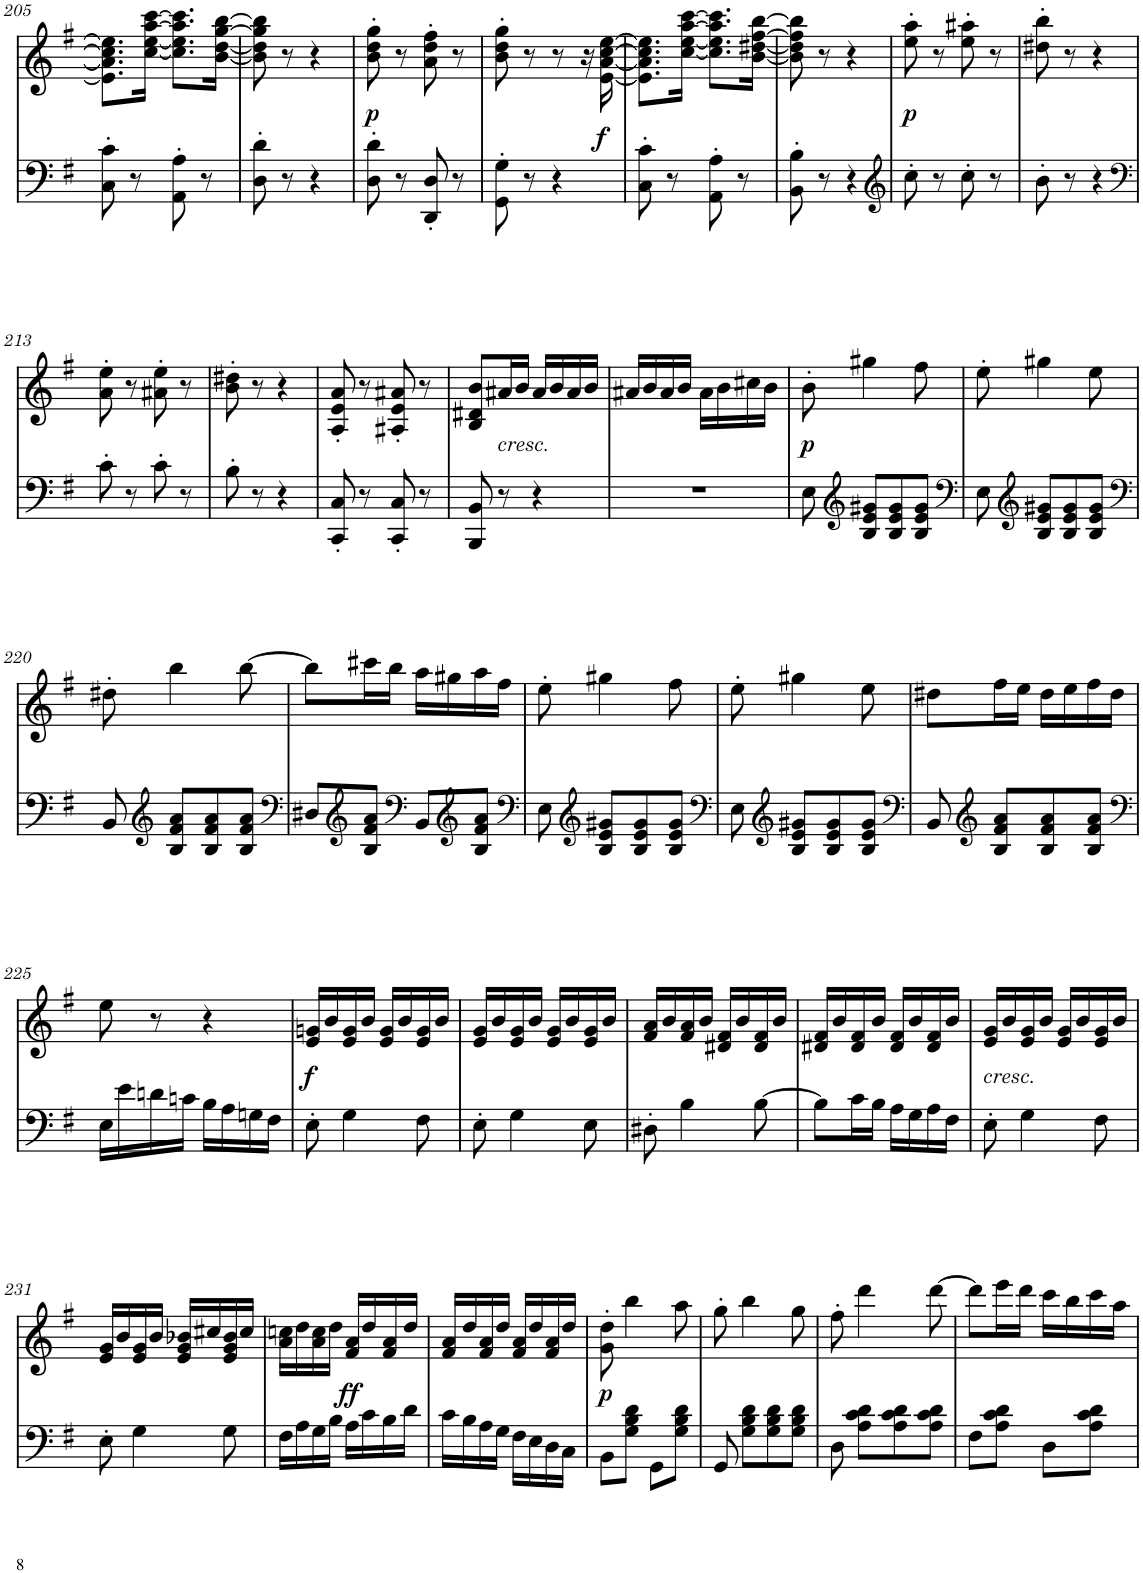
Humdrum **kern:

**kern	**dynam	**kern	**text	**dynam
*part2	*part2	*part1	*part1	*part1
*staff2	*staff2	*staff1	*staff1	*staff1
*I"piano	*	*I"piano	*	*
*I'Pno	*	*I'Pno	*	*
!!LO:PB:g=z
*clefF4	*	*clefG2	*	*
*k[f#]	*	*k[f#]	*	*
*G:	*	*G:	*	*
*M2/4	*	*M2/4	*	*
=205	=205	=205	=205	=205
8C\' 8c\'	.	8.e\] 8.a\] 8.cc\] 8.ee\]L	.	.
8r	.	.	.	.
.	.	[16cc\ [16ee\ [16aa\ [16ccc\Jk	.	.
8AA\' 8A\'	.	8.cc\] 8.ee\] 8.aa\] 8.ccc\]L	.	.
8r	.	.	.	.
.	.	[16b\ [16dd\ [16gg\ [16bb\Jk	.	.
=206	=206	=206	=206	=206
8D\' 8d\'	.	8b\] 8dd\] 8gg\] 8bb\]	.	.
8r	.	8r	.	.
4r	.	4r	.	.
=207	=207	=207	=207	=207
!	!	!	!LO:LY:b	!LO:DY:b
8D\' 8d\'	.	8b\' 8dd\' 8gg\'	p	p
8r	.	8r	.	.
8DD/' 8D/'	.	8a\' 8dd\' 8ff#\'	.	.
8r	.	8r	.	.
=208	=208	=208	=208	=208
8GG\' 8G\'	.	8b\' 8dd\' 8gg\'	.	.
8r	.	8r	.	.
!	!LO:DY:a	!	!	!
4r	f	8r	.	.
.	.	16r	.	.
!	!	!	!LO:LY:b	!
.	.	[16e\ [16a\ [16cc\ [16ee\	f	.
=209	=209	=209	=209	=209
8C\' 8c\'	.	8.e\] 8.a\] 8.cc\] 8.ee\]L	.	.
8r	.	.	.	.
.	.	[16cc\ [16ee\ [16aa\ [16ccc\Jk	.	.
8AA\' 8A\'	.	8.cc\] 8.ee\] 8.aa\] 8.ccc\]L	.	.
8r	.	.	.	.
.	.	[16b\ [16dd#X\ [16ff#\ [16bb\Jk	.	.
=210	=210	=210	=210	=210
8BB\' 8B\'	.	8b\] 8dd#\] 8ff#\] 8bb\]	.	.
8r	.	8r	.	.
4r	.	4r	.	.
=211	=211	=211	=211	=211
*clefG2	*	*	*	*
!	!	!	!LO:LY:b	!LO:DY:b
8cc'\	.	8ee\' 8aa\'	p	p
8r	.	8r	.	.
8cc'\	.	8ee\' 8aa#X\'	.	.
8r	.	8r	.	.
=212	=212	=212	=212	=212
8b'\	.	8dd#X\' 8bb\'	.	.
8r	.	8r	.	.
4r	.	4r	.	.
!!LO:LB:g=z
=213	=213	=213	=213	=213
*clefF4	*	*	*	*
8c'\	.	8a\' 8ee\'	.	.
8r	.	8r	.	.
8c'\	.	8a#X\' 8ee\'	.	.
8r	.	8r	.	.
=214	=214	=214	=214	=214
8B'\	.	8b\' 8dd#X\'	.	.
8r	.	8r	.	.
4r	.	4r	.	.
=215	=215	=215	=215	=215
8CC/' 8C/'	.	8A/' 8e/' 8a/'	.	.
8r	.	8r	.	.
8CC/' 8C/'	.	8A#X/' 8e/' 8a#X/'	.	.
8r	.	8r	.	.
=216	=216	=216	=216	=216
8BBB/ 8BB/	.	8B/ 8d#X/ 8b/L	.	.
!	!	!LO:TX:b:i:t=cresc.	!	!
!	!	!	!LO:LY:b	!
8r	.	16a#X/L	<	.
.	.	16b/JJ	.	.
4r	.	16a#/LL	.	.
.	.	16b/	.	.
.	.	16a#/	.	.
.	.	16b/JJ	.	.
=217	=217	=217	=217	=217
2r	.	16a#X/LL	.	.
.	.	16b/	.	.
.	.	16a#/	.	.
.	.	16b/JJ	.	.
.	.	16a#\LL	.	.
.	.	16b\	.	.
.	.	16cc#X\	.	.
.	.	16b\JJ	.	.
=218	=218	=218	=218	=218
!	!	!	!LO:LY:b	!LO:DY:b
8E\	.	8b'\	p	p
*clefG2	*	*	*	*
8B/ 8e/ 8g#X/L	.	4gg#X\	.	.
8B/ 8e/ 8g#/	.	.	.	.
8B/ 8e/ 8g#/J	.	8ff#\	.	.
=219	=219	=219	=219	=219
*clefF4	*	*	*	*
8E\	.	8ee'\	.	.
*clefG2	*	*	*	*
8B/ 8e/ 8g#X/L	.	4gg#X\	.	.
8B/ 8e/ 8g#/	.	.	.	.
8B/ 8e/ 8g#/J	.	8ee\	.	.
!!LO:LB:g=z
=220	=220	=220	=220	=220
*clefF4	*	*	*	*
8BB/	.	8dd#X'\	.	.
*clefG2	*	*	*	*
8B/ 8f#/ 8a/L	.	4bb\	.	.
8B/ 8f#/ 8a/	.	.	.	.
8B/ 8f#/ 8a/J	.	[8bb\	.	.
=221	=221	=221	=221	=221
*clefF4	*	*	*	*
8D#X/L	.	8bb\L]	.	.
*clefG2	*	*	*	*
8B/ 8f#/ 8a/J	.	16ccc#X\L	.	.
.	.	16bb\JJ	.	.
*clefF4	*	*	*	*
8BB/L	.	16aa\LL	.	.
.	.	16gg#X\	.	.
*clefG2	*	*	*	*
8B/ 8f#/ 8a/J	.	16aa\	.	.
.	.	16ff#\JJ	.	.
=222	=222	=222	=222	=222
*clefF4	*	*	*	*
8E\	.	8ee'\	.	.
*clefG2	*	*	*	*
8B/ 8e/ 8g#X/L	.	4gg#X\	.	.
8B/ 8e/ 8g#/	.	.	.	.
8B/ 8e/ 8g#/J	.	8ff#\	.	.
=223	=223	=223	=223	=223
*clefF4	*	*	*	*
8E\	.	8ee'\	.	.
*clefG2	*	*	*	*
8B/ 8e/ 8g#X/L	.	4gg#X\	.	.
8B/ 8e/ 8g#/	.	.	.	.
8B/ 8e/ 8g#/J	.	8ee\	.	.
=224	=224	=224	=224	=224
*clefF4	*	*	*	*
8BB/	.	8dd#X\L	.	.
*clefG2	*	*	*	*
8B/ 8f#/ 8a/L	.	16ff#\L	.	.
.	.	16ee\JJ	.	.
8B/ 8f#/ 8a/	.	16dd#\LL	.	.
.	.	16ee\	.	.
8B/ 8f#/ 8a/J	.	16ff#\	.	.
.	.	16dd#\JJ	.	.
!!LO:LB:g=z
=225	=225	=225	=225	=225
*clefF4	*	*	*	*
16E\LL	.	8ee\	.	.
16e\	.	.	.	.
16dn\	.	8r	.	.
16cn\JJ	.	.	.	.
16B\LL	.	4r	.	.
16A\	.	.	.	.
16Gn\	.	.	.	.
16F#\JJ	.	.	.	.
=226	=226	=226	=226	=226
!	!	!	!LO:LY:b	!LO:DY:b
8E'\	.	16e/ 16gn/LL	f	f
.	.	16b/	.	.
4G\	.	16e/ 16g/	.	.
.	.	16b/JJ	.	.
.	.	16e/ 16g/LL	.	.
.	.	16b/	.	.
8F#\	.	16e/ 16g/	.	.
.	.	16b/JJ	.	.
=227	=227	=227	=227	=227
8E'\	.	16e/ 16g/LL	.	.
.	.	16b/	.	.
4G\	.	16e/ 16g/	.	.
.	.	16b/JJ	.	.
.	.	16e/ 16g/LL	.	.
.	.	16b/	.	.
8E\	.	16e/ 16g/	.	.
.	.	16b/JJ	.	.
=228	=228	=228	=228	=228
8D#X'\	.	16f#/ 16a/LL	.	.
.	.	16b/	.	.
4B\	.	16f#/ 16a/	.	.
.	.	16b/JJ	.	.
.	.	16d#X/ 16f#/LL	.	.
.	.	16b/	.	.
[8B\	.	16d#/ 16f#/	.	.
.	.	16b/JJ	.	.
=229	=229	=229	=229	=229
8B\L]	.	16d#X/ 16f#/LL	.	.
.	.	16b/	.	.
16c\L	.	16d#/ 16f#/	.	.
16B\JJ	.	16b/JJ	.	.
16A\LL	.	16d#/ 16f#/LL	.	.
16G\	.	16b/	.	.
16A\	.	16d#/ 16f#/	.	.
16F#\JJ	.	16b/JJ	.	.
=230	=230	=230	=230	=230
!	!	!LO:TX:b:i:t=cresc.	!	!
!	!	!	!LO:LY:b	!
8E'\	.	16e/ 16g/LL	<	.
.	.	16b/	.	.
4G\	.	16e/ 16g/	.	.
.	.	16b/JJ	.	.
.	.	16e/ 16g/LL	.	.
.	.	16b/	.	.
8F#\	.	16e/ 16g/	.	.
.	.	16b/JJ	.	.
!!LO:LB:g=z
=231	=231	=231	=231	=231
8E'\	.	16e/ 16g/LL	.	.
.	.	16b/	.	.
4G\	.	16e/ 16g/	.	.
.	.	16b/JJ	.	.
.	.	16e/ 16g/ 16b-X/LL	.	.
.	.	16cc#X/	.	.
8G\	.	16e/ 16g/ 16b-/	.	.
.	.	16cc#/JJ	.	.
=232	=232	=232	=232	=232
16F#\LL	.	16a\ 16ccn\LL	.	.
16A\	.	16dd\	.	.
16G\	.	16a\ 16cc\	.	.
16B\JJ	.	16dd\JJ	.	.
!	!	!	!LO:LY:b	!LO:DY:b
16A\LL	.	16f#/ 16a/LL	ff	ff
16c\	.	16dd/	.	.
16B\	.	16f#/ 16a/	.	.
16d\JJ	.	16dd/JJ	.	.
=233	=233	=233	=233	=233
16c\LL	.	16f#/ 16a/LL	.	.
16B\	.	16dd/	.	.
16A\	.	16f#/ 16a/	.	.
16G\JJ	.	16dd/JJ	.	.
16F#\LL	.	16f#/ 16a/LL	.	.
16E\	.	16dd/	.	.
16D\	.	16f#/ 16a/	.	.
16C\JJ	.	16dd/JJ	.	.
=234	=234	=234	=234	=234
!	!	!	!	!LO:DY:b
8BB\L	.	8g\' 8dd\'	.	p
!	!	!	!LO:LY:b	!
8G\ 8B\ 8d\J	.	4bb\	p	.
8GG\L	.	.	.	.
8G\ 8B\ 8d\J	.	8aa\	.	.
=235	=235	=235	=235	=235
8GG/	.	8gg'\	.	.
8G\ 8B\ 8d\L	.	4bb\	.	.
8G\ 8B\ 8d\	.	.	.	.
8G\ 8B\ 8d\J	.	8gg\	.	.
=236	=236	=236	=236	=236
8D\	.	8ff#'\	.	.
8A\ 8c\ 8d\L	.	4ddd\	.	.
8A\ 8c\ 8d\	.	.	.	.
8A\ 8c\ 8d\J	.	[8ddd\	.	.
=237	=237	=237	=237	=237
8F#\L	.	8ddd\L]	.	.
8A\ 8c\ 8d\J	.	16eee\L	.	.
.	.	16ddd\JJ	.	.
8D\L	.	16ccc\LL	.	.
.	.	16bb\	.	.
8A\ 8c\ 8d\J	.	16ccc\	.	.
.	.	16aa\JJ	.	.
=	=	=	=	=
*-	*-	*-	*-	*-
